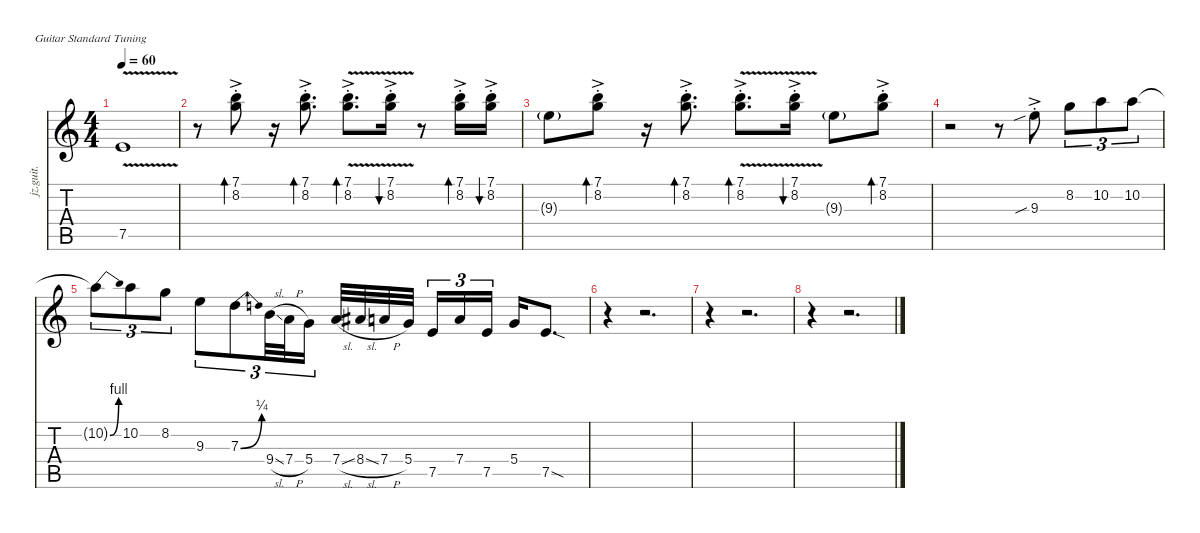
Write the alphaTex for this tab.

\defaultSystemsLayout 4
\hideDynamics
\bracketExtendMode nobrackets
\otherSystemsTrackNameOrientation horizontal
\track ("Electric Guitar" "jz.guit.") {instrument electricguitarjazz}
\staff {score tabs}
\tuning (E4 B3 G3 D3 A2 E2)
\ts (4 4)
\section ("" "")
\tempo 60
\clef g2
\ks c
7.5{v}.1{dy mf beam Up} |
r.8{beam Down} (7.1{ac st} 8.2{ac st}).8{bd 30 dy mp beam Down} r.16{beam Down} (7.1{ac st} 8.2{ac st}).8{d bd 30 beam Down} (7.1{ac st} 8.2{v ac st}).8{d bd 30 beam Down} (7.1{ac st} 8.2{v ac st}).16{bu 30 beam Down} r.8{beam Down} (7.1{ac st} 8.2{ac st}).16{bd 30 beam Down} (7.1{ac st} 8.2{ac st}).16{bu 30 beam Down} |
9.3{g}.8{dy f beam Down} (7.1{ac st} 8.2{ac st}).8{bd 30 dy mp beam Down} r.16{beam Down} (7.1{ac st} 8.2{ac st}).8{d bd 30 beam Down} (7.1{ac st} 8.2{v ac st}).8{d bd 30 beam Down} (7.1{ac st} 8.2{v ac st}).16{bu 30 beam Down} 9.3{g}.8{dy f beam Down} (7.1{ac st} 8.2{ac st}).8{bd 30 dy mp beam Down} |
r.2{beam Down} r.8{beam Down} 9.3{sib ac st}.8{beam Down} 8.2.8{tu (3 2) dy mf beam Down} 10.2.8{tu (3 2) beam Down} 10.2.8{tu (3 2) beam Down} |
10.2{be (bend 0 0 15 4) t}.8{tu (3 2) beam Down} 10.2.8{tu (3 2) beam Down} 8.2.8{tu (3 2) beam Down} 9.3.8{tu (3 2) beam Down} 7.3{be (bend 0 0 15 1)}.8{tu (3 2) beam Down} 9.4{sl}.32{tu (3 2) beam Down} 7.4{h}.32{tu (3 2) beam Up} 5.4.16{tu (3 2) beam Up} 7.4{sl}.32{beam Up} 8.4{sl acc #}.32{beam Up} 7.4{h}.32{beam Up} 5.4.32{beam Up} 7.5.16{tu (3 2) beam Up} 7.4.16{tu (3 2) beam Up} 7.5.16{tu (3 2) beam Up} 5.4.16{beam Up} 7.5{sod}.8{d beam Up} |
r.4{beam Down} r.2{d beam Down} |
r.4{beam Down} r.2{d beam Down} |
r.4{beam Down} r.2{d beam Down}
